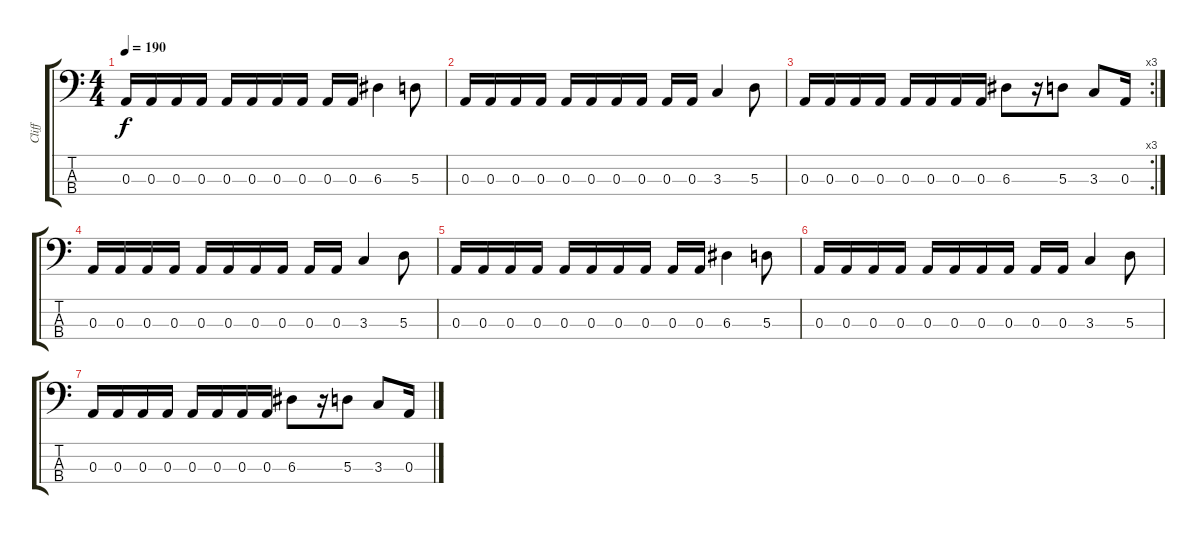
\track ("Cliff" "Cliff") {instrument electricbassfinger}
\staff {score tabs}
\tuning (G2 D2 A1 E1) {hide}
\ts (4 4)
\tempo 190
\clef f4
\ks c
0.3.16{dy f} 0.3.16 0.3.16 0.3.16 0.3.16 0.3.16 0.3.16 0.3.16 0.3.16 0.3.16 6.3.4 5.3.8 |
0.3.16 0.3.16 0.3.16 0.3.16 0.3.16 0.3.16 0.3.16 0.3.16 0.3.16 0.3.16 3.3.4 5.3.8 |
\rc 3
0.3.16 0.3.16 0.3.16 0.3.16 0.3.16 0.3.16 0.3.16 0.3.16 6.3.8 r.16 5.3.8 3.3.8 0.3.16 |
0.3.16 0.3.16 0.3.16 0.3.16 0.3.16 0.3.16 0.3.16 0.3.16 0.3.16 0.3.16 3.3.4 5.3.8 |
0.3.16 0.3.16 0.3.16 0.3.16 0.3.16 0.3.16 0.3.16 0.3.16 0.3.16 0.3.16 6.3.4 5.3.8 |
0.3.16 0.3.16 0.3.16 0.3.16 0.3.16 0.3.16 0.3.16 0.3.16 0.3.16 0.3.16 3.3.4 5.3.8 |
0.3.16 0.3.16 0.3.16 0.3.16 0.3.16 0.3.16 0.3.16 0.3.16 6.3.8 r.16 5.3.8 3.3.8 0.3.16
